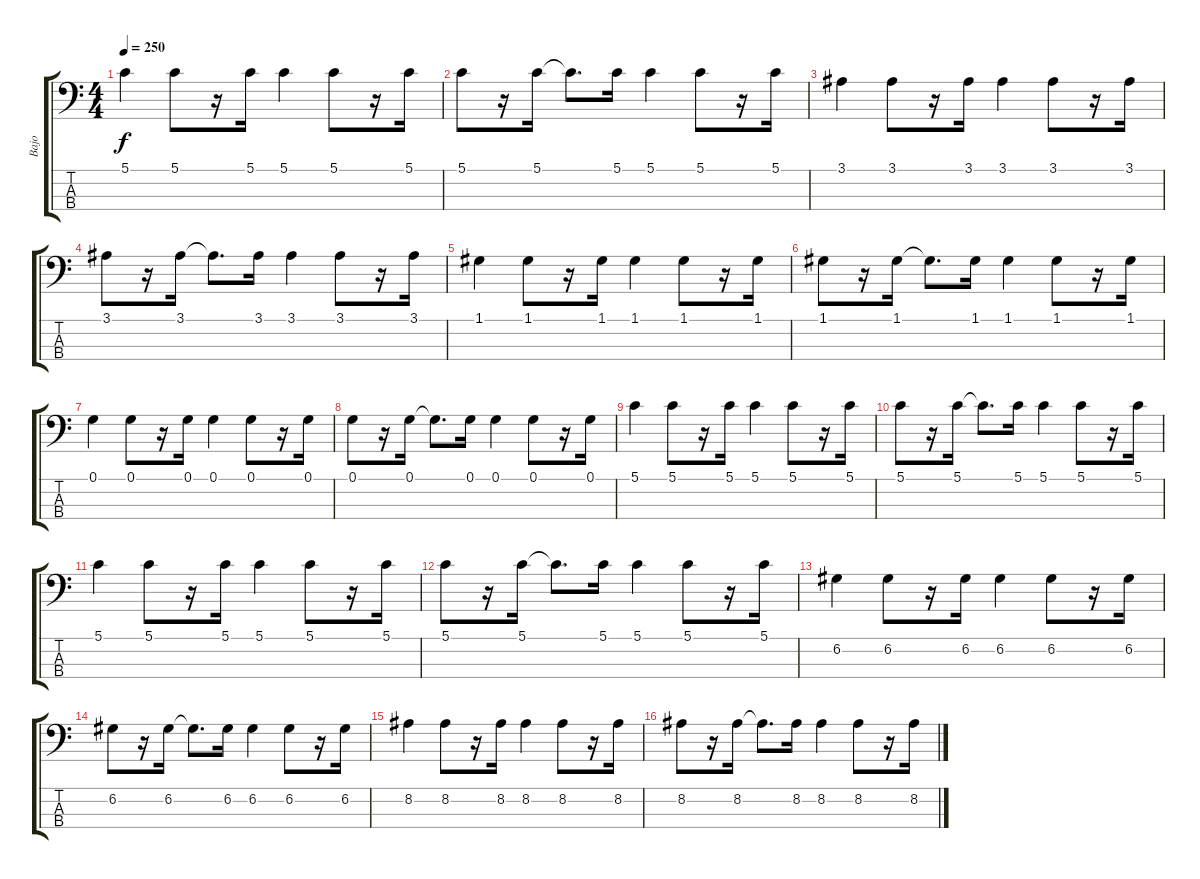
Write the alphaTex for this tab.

\track ("Bajo" "Bajo") {instrument electricbassfinger}
\staff {score tabs}
\tuning (G2 D2 A1 E1) {hide}
\ts (4 4)
\tempo 250
\clef f4
\ks c
5.1.4{dy f} 5.1.8 r.16 5.1.16 5.1.4 5.1.8 r.16 5.1.16 |
5.1.8 r.16 5.1.16 5.1{t}.8{d} 5.1.16 5.1.4 5.1.8 r.16 5.1.16 |
3.1.4 3.1.8 r.16 3.1.16 3.1.4 3.1.8 r.16 3.1.16 |
3.1.8 r.16 3.1.16 3.1{t}.8{d} 3.1.16 3.1.4 3.1.8 r.16 3.1.16 |
1.1.4 1.1.8 r.16 1.1.16 1.1.4 1.1.8 r.16 1.1.16 |
1.1.8 r.16 1.1.16 1.1{t}.8{d} 1.1.16 1.1.4 1.1.8 r.16 1.1.16 |
0.1.4 0.1.8 r.16 0.1.16 0.1.4 0.1.8 r.16 0.1.16 |
0.1.8 r.16 0.1.16 0.1{t}.8{d} 0.1.16 0.1.4 0.1.8 r.16 0.1.16 |
5.1.4 5.1.8 r.16 5.1.16 5.1.4 5.1.8 r.16 5.1.16 |
5.1.8 r.16 5.1.16 5.1{t}.8{d} 5.1.16 5.1.4 5.1.8 r.16 5.1.16 |
5.1.4 5.1.8 r.16 5.1.16 5.1.4 5.1.8 r.16 5.1.16 |
5.1.8 r.16 5.1.16 5.1{t}.8{d} 5.1.16 5.1.4 5.1.8 r.16 5.1.16 |
6.2.4 6.2.8 r.16 6.2.16 6.2.4 6.2.8 r.16 6.2.16 |
6.2.8 r.16 6.2.16 6.2{t}.8{d} 6.2.16 6.2.4 6.2.8 r.16 6.2.16 |
8.2.4 8.2.8 r.16 8.2.16 8.2.4 8.2.8 r.16 8.2.16 |
8.2.8 r.16 8.2.16 8.2{t}.8{d} 8.2.16 8.2.4 8.2.8 r.16 8.2.16
